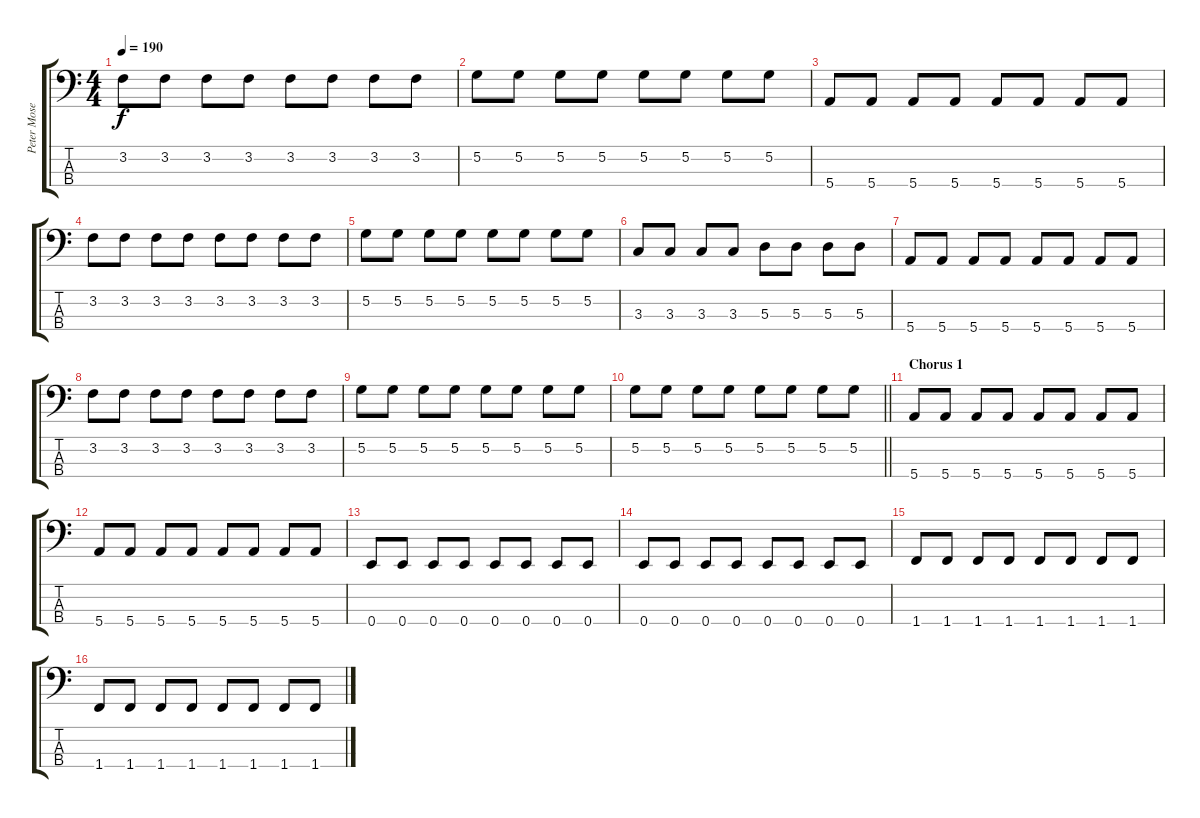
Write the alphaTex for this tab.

\track ("Peter Mosely" "Peter Mose") {instrument electricbassfinger}
\staff {score tabs}
\tuning (G2 D2 A1 E1) {hide}
\ts (4 4)
\tempo 190
\clef f4
\ks c
3.2.8{dy f} 3.2.8 3.2.8 3.2.8 3.2.8 3.2.8 3.2.8 3.2.8 |
5.2.8 5.2.8 5.2.8 5.2.8 5.2.8 5.2.8 5.2.8 5.2.8 |
5.4.8 5.4.8 5.4.8 5.4.8 5.4.8 5.4.8 5.4.8 5.4.8 |
3.2.8 3.2.8 3.2.8 3.2.8 3.2.8 3.2.8 3.2.8 3.2.8 |
5.2.8 5.2.8 5.2.8 5.2.8 5.2.8 5.2.8 5.2.8 5.2.8 |
3.3.8 3.3.8 3.3.8 3.3.8 5.3.8 5.3.8 5.3.8 5.3.8 |
5.4.8 5.4.8 5.4.8 5.4.8 5.4.8 5.4.8 5.4.8 5.4.8 |
3.2.8 3.2.8 3.2.8 3.2.8 3.2.8 3.2.8 3.2.8 3.2.8 |
5.2.8 5.2.8 5.2.8 5.2.8 5.2.8 5.2.8 5.2.8 5.2.8 |
\barLineRight lightlight
5.2.8 5.2.8 5.2.8 5.2.8 5.2.8 5.2.8 5.2.8 5.2.8 |
\section ("" "Chorus 1")
5.4.8 5.4.8 5.4.8 5.4.8 5.4.8 5.4.8 5.4.8 5.4.8 |
5.4.8 5.4.8 5.4.8 5.4.8 5.4.8 5.4.8 5.4.8 5.4.8 |
0.4.8 0.4.8 0.4.8 0.4.8 0.4.8 0.4.8 0.4.8 0.4.8 |
0.4.8 0.4.8 0.4.8 0.4.8 0.4.8 0.4.8 0.4.8 0.4.8 |
1.4.8 1.4.8 1.4.8 1.4.8 1.4.8 1.4.8 1.4.8 1.4.8 |
1.4.8 1.4.8 1.4.8 1.4.8 1.4.8 1.4.8 1.4.8 1.4.8
